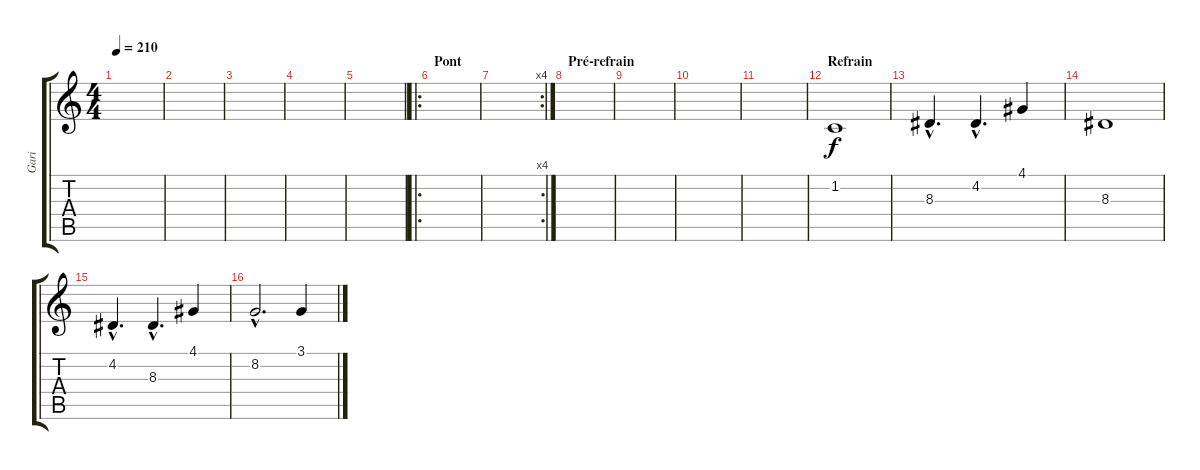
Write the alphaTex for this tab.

\track ("Gari" "Gari") {instrument trombone}
\staff {score tabs}
\tuning (E4 B3 G3 D3 A2 E2) {hide}
\ts (4 4)
\tempo 210
\clef g2
\ks c
|
|
|
|
|
\ro
\section ("" "Pont")
|
\rc 4
|
\section ("" "Pré-refrain")
|
|
|
|
\section ("" "Refrain")
1.2.1 |
8.3{hac}.4{d} 4.2{hac}.4{d} 4.1.4 |
8.3.1 |
4.2{hac}.4{d} 8.3{hac}.4{d} 4.1.4 |
8.2{hac}.2{d} 3.1.4
